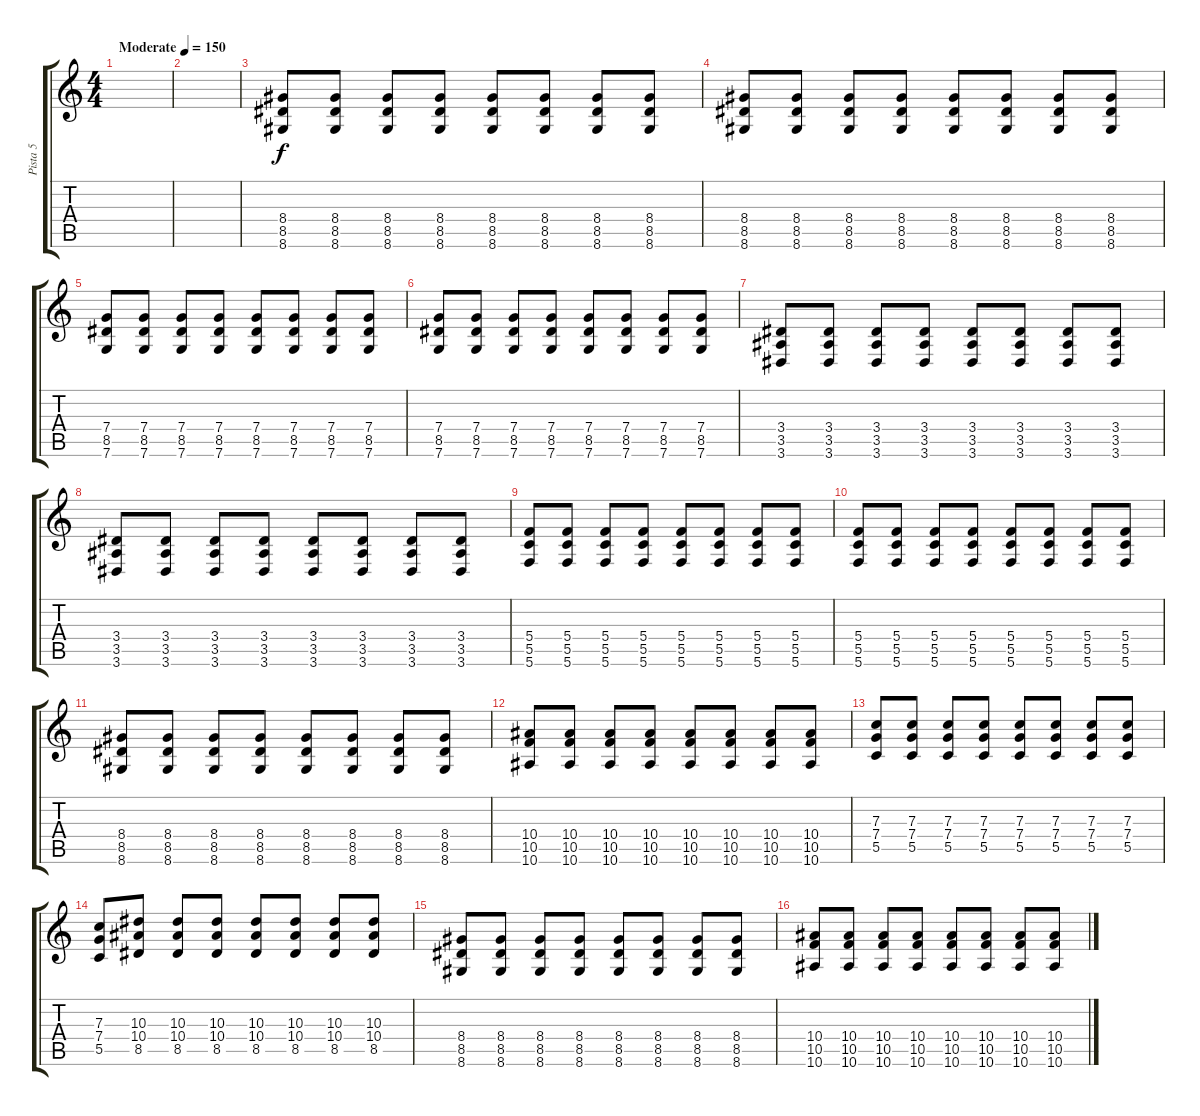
\track ("Pista 5" "Pista 5") {instrument distortionguitar}
\staff {score tabs}
\tuning (D4 A3 F3 C3 G2 C2) {hide}
\ts (4 4)
\tempo (150 "Moderate")
\clef g2
\ks c
|
|
(8.4 8.5 8.6).8 (8.4 8.5 8.6).8 (8.4 8.5 8.6).8 (8.4 8.5 8.6).8 (8.4 8.5 8.6).8 (8.4 8.5 8.6).8 (8.4 8.5 8.6).8 (8.4 8.5 8.6).8 |
(8.4 8.5 8.6).8 (8.4 8.5 8.6).8 (8.4 8.5 8.6).8 (8.4 8.5 8.6).8 (8.4 8.5 8.6).8 (8.4 8.5 8.6).8 (8.4 8.5 8.6).8 (8.4 8.5 8.6).8 |
(7.4 8.5 7.6).8 (7.4 8.5 7.6).8 (7.4 8.5 7.6).8 (7.4 8.5 7.6).8 (7.4 8.5 7.6).8 (7.4 8.5 7.6).8 (7.4 8.5 7.6).8 (7.4 8.5 7.6).8 |
(7.4 8.5 7.6).8 (7.4 8.5 7.6).8 (7.4 8.5 7.6).8 (7.4 8.5 7.6).8 (7.4 8.5 7.6).8 (7.4 8.5 7.6).8 (7.4 8.5 7.6).8 (7.4 8.5 7.6).8 |
(3.4 3.5 3.6).8 (3.4 3.5 3.6).8 (3.4 3.5 3.6).8 (3.4 3.5 3.6).8 (3.4 3.5 3.6).8 (3.4 3.5 3.6).8 (3.4 3.5 3.6).8 (3.4 3.5 3.6).8 |
(3.4 3.5 3.6).8 (3.4 3.5 3.6).8 (3.4 3.5 3.6).8 (3.4 3.5 3.6).8 (3.4 3.5 3.6).8 (3.4 3.5 3.6).8 (3.4 3.5 3.6).8 (3.4 3.5 3.6).8 |
(5.4 5.5 5.6).8 (5.4 5.5 5.6).8 (5.4 5.5 5.6).8 (5.4 5.5 5.6).8 (5.4 5.5 5.6).8 (5.4 5.5 5.6).8 (5.4 5.5 5.6).8 (5.4 5.5 5.6).8 |
(5.4 5.5 5.6).8 (5.4 5.5 5.6).8 (5.4 5.5 5.6).8 (5.4 5.5 5.6).8 (5.4 5.5 5.6).8 (5.4 5.5 5.6).8 (5.4 5.5 5.6).8 (5.4 5.5 5.6).8 |
(8.4 8.5 8.6).8 (8.4 8.5 8.6).8 (8.4 8.5 8.6).8 (8.4 8.5 8.6).8 (8.4 8.5 8.6).8 (8.4 8.5 8.6).8 (8.4 8.5 8.6).8 (8.4 8.5 8.6).8 |
(10.4 10.5 10.6).8 (10.4 10.5 10.6).8 (10.4 10.5 10.6).8 (10.4 10.5 10.6).8 (10.4 10.5 10.6).8 (10.4 10.5 10.6).8 (10.4 10.5 10.6).8 (10.4 10.5 10.6).8 |
(7.3 7.4 5.5).8 (7.3 7.4 5.5).8 (7.3 7.4 5.5).8 (7.3 7.4 5.5).8 (7.3 7.4 5.5).8 (7.3 7.4 5.5).8 (7.3 7.4 5.5).8 (7.3 7.4 5.5).8 |
(7.3 7.4 5.5).8 (10.3 10.4 8.5).8 (10.3 10.4 8.5).8 (10.3 10.4 8.5).8 (10.3 10.4 8.5).8 (10.3 10.4 8.5).8 (10.3 10.4 8.5).8 (10.3 10.4 8.5).8 |
(8.4 8.5 8.6).8 (8.4 8.5 8.6).8 (8.4 8.5 8.6).8 (8.4 8.5 8.6).8 (8.4 8.5 8.6).8 (8.4 8.5 8.6).8 (8.4 8.5 8.6).8 (8.4 8.5 8.6).8 |
(10.4 10.5 10.6).8 (10.4 10.5 10.6).8 (10.4 10.5 10.6).8 (10.4 10.5 10.6).8 (10.4 10.5 10.6).8 (10.4 10.5 10.6).8 (10.4 10.5 10.6).8 (10.4 10.5 10.6).8
